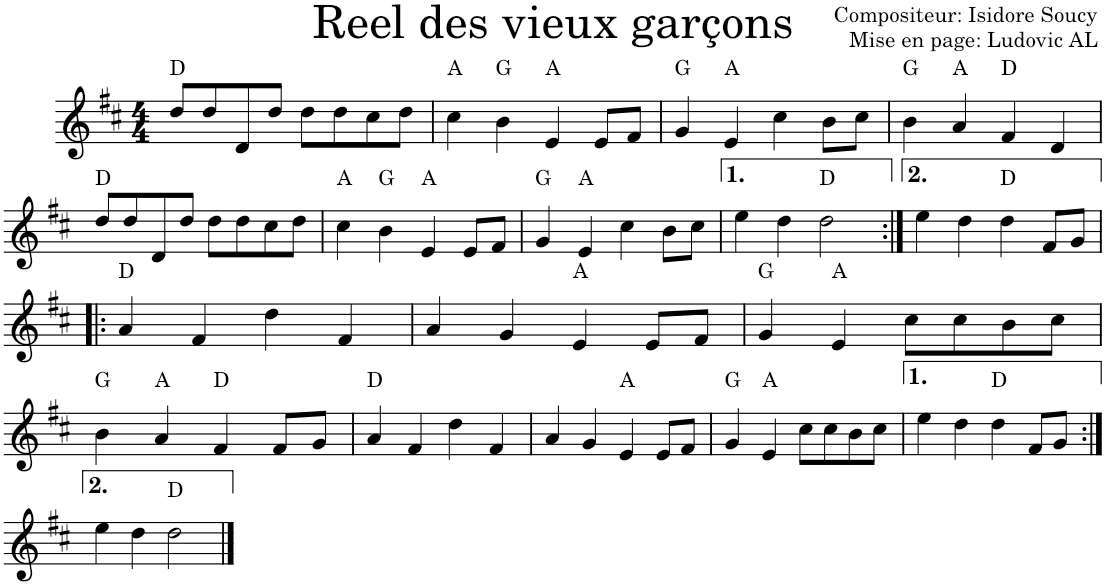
**kern	**harte
*part1	*part1
*staff1	*
*I"Voice	*
*I'V	*
*clefG2	*
*k[f#c#]	*
*M4/4	*
=1	=1
8dd/L	D:maj
8dd/	.
8d/	.
8dd/J	.
8dd\L	.
8dd\	.
8cc#\	.
8dd\J	.
=2	=2
4cc#\	A:maj
4b\	G:maj
4e/	A:maj
8e/L	.
8f#/J	.
=3	=3
4g/	G:maj
4e/	A:maj
4cc#\	.
8b\L	.
8cc#\J	.
=4	=4
4b\	G:maj
4a/	A:maj
4f#/	D:maj
4d/	.
!!LO:LB:g=z
=5	=5
8dd/L	D:maj
8dd/	.
8d/	.
8dd/J	.
8dd\L	.
8dd\	.
8cc#\	.
8dd\J	.
=6	=6
4cc#\	A:maj
4b\	G:maj
4e/	A:maj
8e/L	.
8f#/J	.
=7	=7
4g/	G:maj
4e/	A:maj
4cc#\	.
8b\L	.
8cc#\J	.
=8	=8
4ee\	.
4dd\	.
2dd\	D:maj
=9:|!	=9:|!
4ee\	.
4dd\	.
4dd\	D:maj
8f#/L	.
8g/J	.
!!LO:LB:g=z
=10!|:	=10!|:
4a/	D:maj
4f#/	.
4dd\	.
4f#/	.
=11	=11
4a/	.
4g/	.
4e/	A:maj
8e/L	.
8f#/J	.
=12	=12
4g/	G:maj
4e/	A:maj
8cc#\L	.
8cc#\	.
8b\	.
8cc#\J	.
!!LO:LB:g=z
=13	=13
4b\	G:maj
4a/	A:maj
4f#/	D:maj
8f#/L	.
8g/J	.
=14	=14
4a/	D:maj
4f#/	.
4dd\	.
4f#/	.
=15	=15
4a/	.
4g/	.
4e/	A:maj
8e/L	.
8f#/J	.
=16	=16
4g/	G:maj
4e/	A:maj
8cc#\L	.
8cc#\	.
8b\	.
8cc#\J	.
=17	=17
4ee\	.
4dd\	.
4dd\	D:maj
8f#/L	.
8g/J	.
!!LO:LB:g=z
=18:|!	=18:|!
4ee\	.
4dd\	.
2dd\	D:maj
==	==
*-	*-
